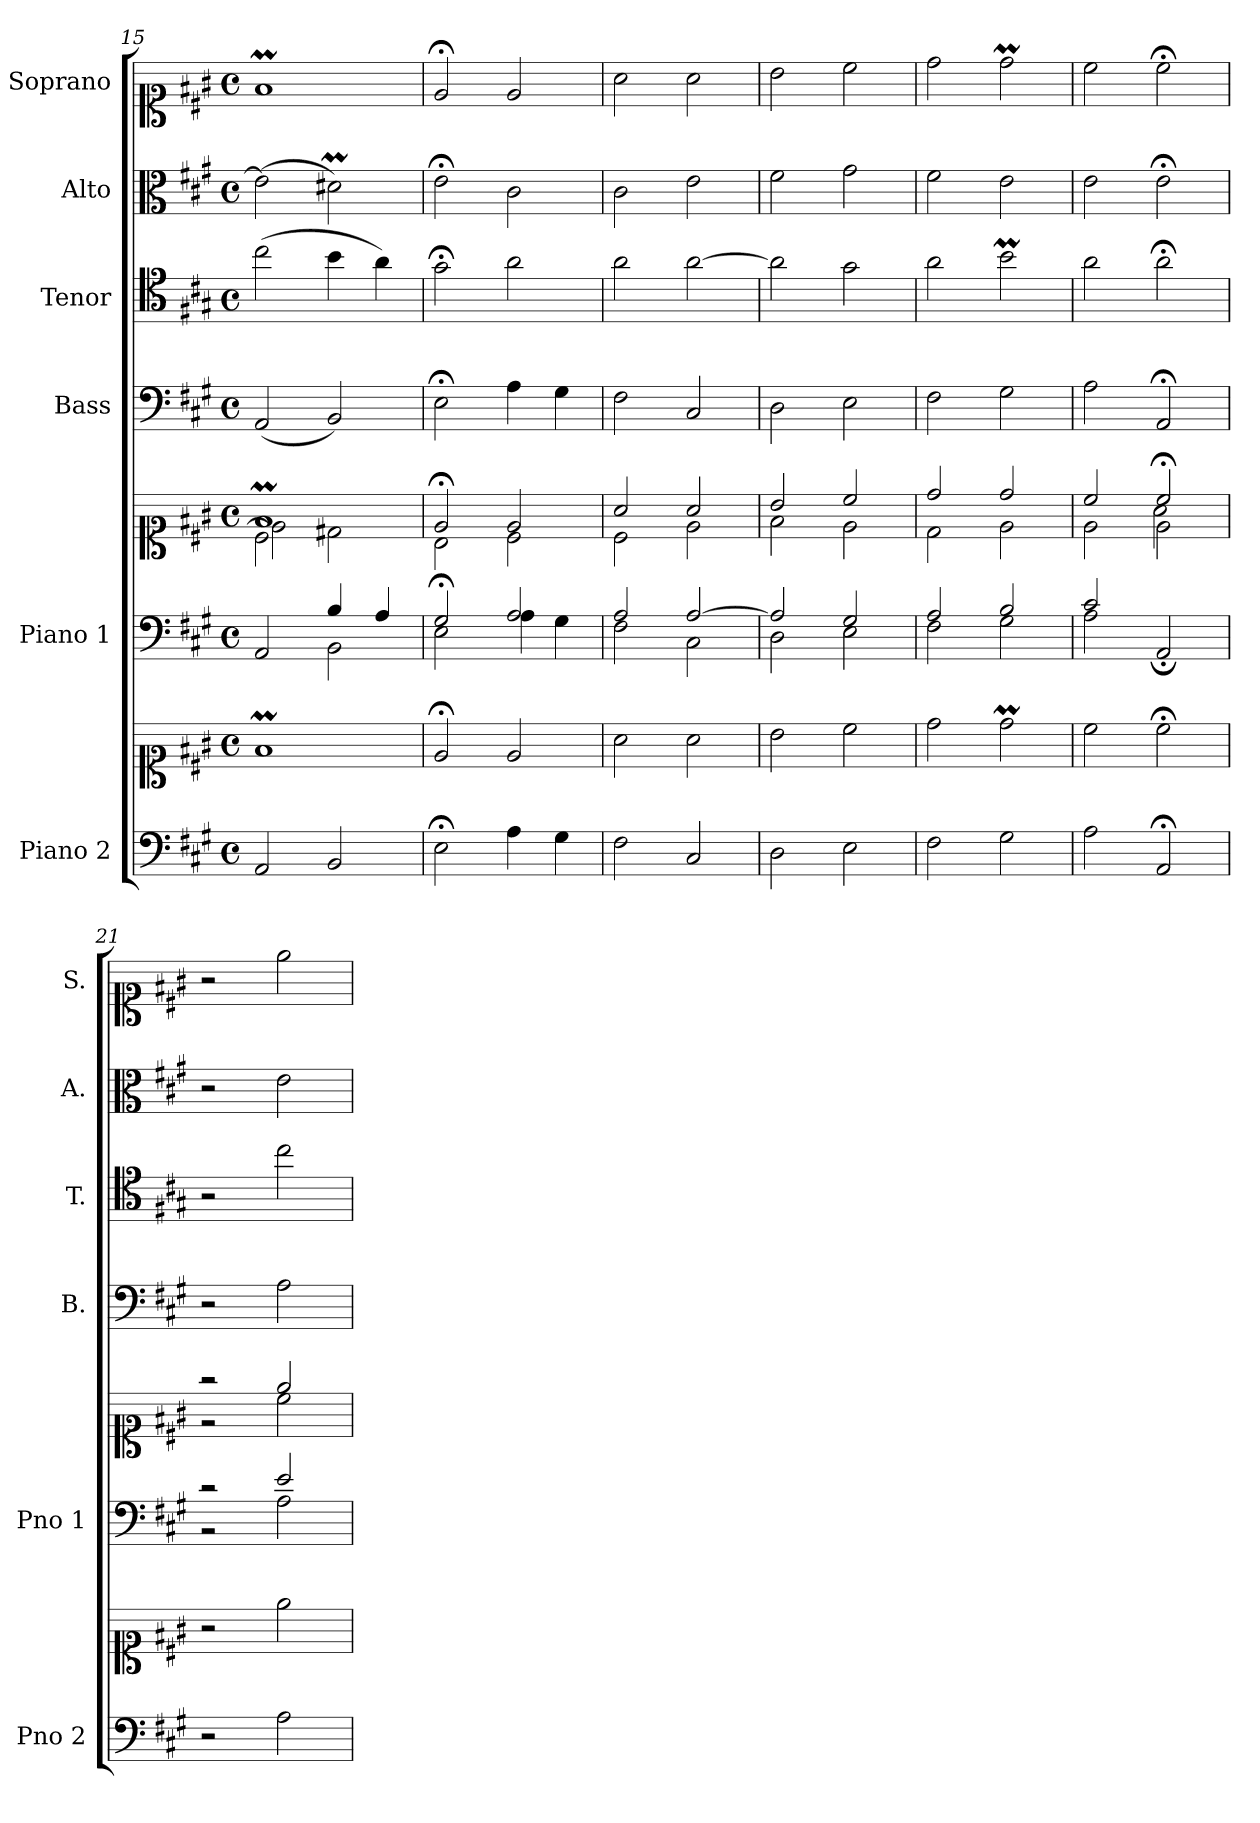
**kern	**kern	**kern	**kern	**kern	**kern	**kern	**kern
*part6	*part6	*part5	*part5	*part4	*part3	*part2	*part1
*staff8	*staff7	*staff6	*staff5	*staff4	*staff3	*staff2	*staff1
*I"Piano 2	*	*I"Piano 1	*	*I"Bass	*I"Tenor	*I"Alto	*I"Soprano
*I'Pno 2	*	*I'Pno 1	*	*I'B.	*I'T.	*I'A.	*I'S.
*clefF4	*clefC1	*clefF4	*clefC1	*clefF4	*clefC4	*clefC3	*clefC1
*	*	*	*	*	*ITrd7c12	*	*
*k[f#c#g#]	*k[f#c#g#]	*k[f#c#g#]	*k[f#c#g#]	*k[f#c#g#]	*k[f#c#g#]	*k[f#c#g#]	*k[f#c#g#]
*A:	*A:	*A:	*A:	*A:	*A:	*A:	*A:
*M4/4	*M4/4	*M4/4	*M4/4	*M4/4	*M4/4	*M4/4	*M4/4
*met(c)	*met(c)	*met(c)	*met(c)	*met(c)	*met(c)	*met(c)	*met(c)
=15	=15	=15	=15	=15	=15	=15	=15
*	*	*^	*^	*	*	*	*
*	*	*	*	*	*^	*	*	*	*
2AA/	1f#M/	2ryy	2AA/	1f#M/	2c#\	2e\]	(2AA/	(2c#\	(2e\]	1f#M/
2BB/	.	4B/	2BB\	.	2ryy	2d#X\	2BB/)	4B\	2d#Xm\)	.
.	.	4A/	.	.	.	.	.	4A\)	.	.
*	*	*	*	*	*v	*v	*	*	*	*
=16	=16	=16	=16	=16	=16	=16	=16	=16	=16
2E;\	2e;</	2G#;/	2E\	2e;</	2B\	2E;<\	2G#;<\	2e;<\	2e;</
4A\	2e/	2A/	4A\	2e/	2c#\	4A\	2A\	2c#\	2e/
4G#\	.	.	4G#\	.	.	4G#\	.	.	.
=17	=17	=17	=17	=17	=17	=17	=17	=17	=17
2F#\	2a\	2A/	2F#\	2a/	2c#\	2F#\	2A\	2c#\	2a\
2C#/	2a\	[>2A/	2C#\	2a/	2e\	2C#/	[>2A\	2e\	2a\
=18	=18	=18	=18	=18	=18	=18	=18	=18	=18
2D\	2b\	2A/]	2D\	2b/	2f#\	2D\	2A\]	2f#\	2b\
2E\	2cc#\	2G#/	2E\	2cc#/	2e\	2E\	2G#\	2g#\	2cc#\
=19	=19	=19	=19	=19	=19	=19	=19	=19	=19
2F#\	2dd\	2A/	2F#\	2dd/	2d\	2F#\	2A\	2f#\	2dd\
2G#\	2ddM\	2B/	2G#\	2dd/	2e\	2G#\	2BM\	2e\	2ddM\
=20	=20	=20	=20	=20	=20	=20	=20	=20	=20
*	*	*	*	*	*^	*	*	*	*
2A\	2cc#\	2c#/	2A\	2cc#/	2ryy	2e\	2A\	2A\	2e\	2cc#\
2AA;/	2cc#;<\	2ryy	2AA;/	2cc#;</	2e\	2a\	2AA;</	2A;<\	2e;<\	2cc#;<\
*	*	*	*	*	*v	*v	*	*	*	*
=21	=21	=21	=21	=21	=21	=21	=21	=21	=21
2r	2r	2r	2r	2r	2r	2r	2r	2r	2r
2A\	2ee\	2e/	2A\	2ee/	2cc#\	2A\	2c#\	2e\	2ee\
*	*	*v	*v	*	*	*	*	*	*
*	*	*	*v	*v	*	*	*	*
=	=	=	=	=	=	=	=
*-	*-	*-	*-	*-	*-	*-	*-
